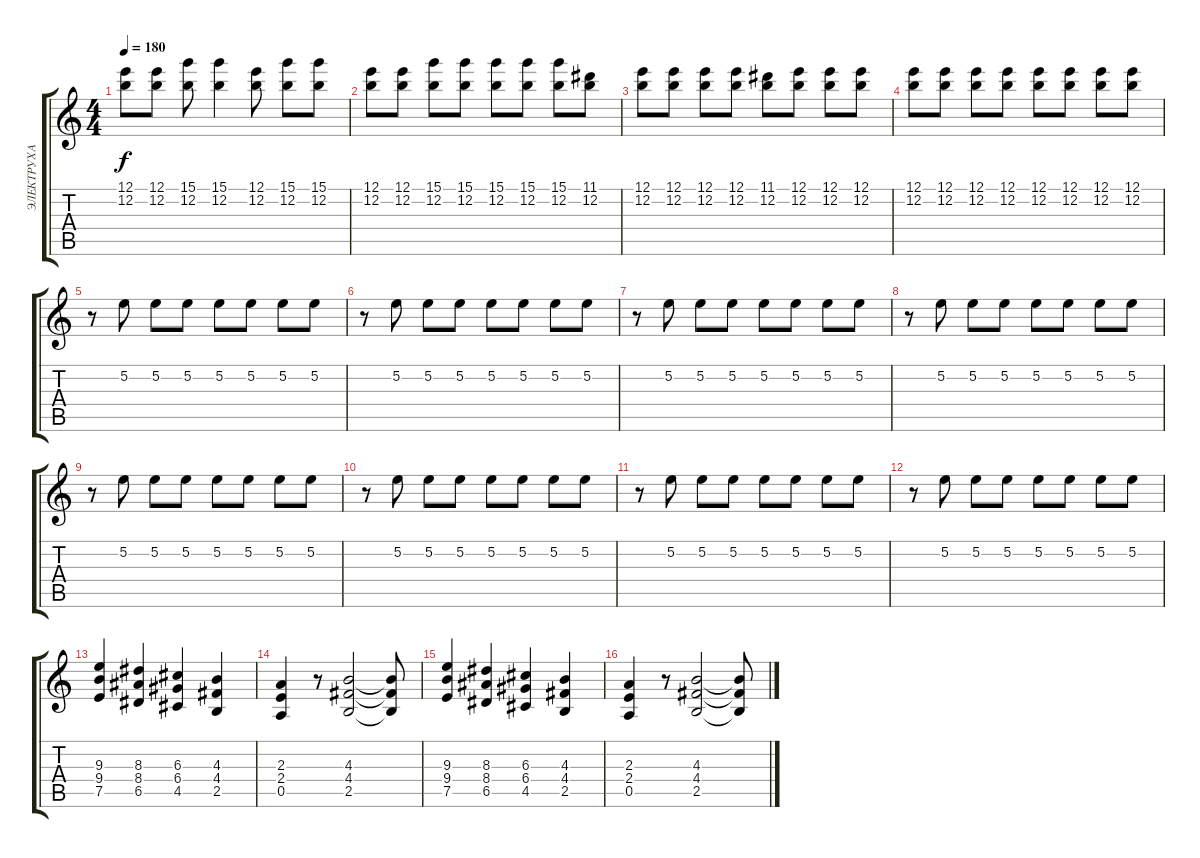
\track ("ЭЛЕКТРУХА" "ЭЛЕКТРУХА") {instrument overdrivenguitar}
\staff {score tabs}
\tuning (E4 B3 G3 D3 A2 E2) {hide}
\ts (4 4)
\tempo 180
\clef g2
\ks c
(12.1 12.2).8{dy f} (12.1 12.2).8 (15.1 12.2).8 (15.1 12.2).4 (12.1 12.2).8 (15.1 12.2).8 (15.1 12.2).8 |
(12.1 12.2).8 (12.1 12.2).8 (15.1 12.2).8 (15.1 12.2).8 (15.1 12.2).8 (15.1 12.2).8 (15.1 12.2).8 (11.1 12.2).8 |
(12.1 12.2).8 (12.1 12.2).8 (12.1 12.2).8 (12.1 12.2).8 (11.1 12.2).8 (12.1 12.2).8 (12.1 12.2).8 (12.1 12.2).8 |
(12.1 12.2).8 (12.1 12.2).8 (12.1 12.2).8 (12.1 12.2).8 (12.1 12.2).8 (12.1 12.2).8 (12.1 12.2).8 (12.1 12.2).8 |
r.8 5.2.8 5.2.8 5.2.8 5.2.8 5.2.8 5.2.8 5.2.8 |
r.8 5.2.8 5.2.8 5.2.8 5.2.8 5.2.8 5.2.8 5.2.8 |
r.8 5.2.8 5.2.8 5.2.8 5.2.8 5.2.8 5.2.8 5.2.8 |
r.8 5.2.8 5.2.8 5.2.8 5.2.8 5.2.8 5.2.8 5.2.8 |
r.8 5.2.8 5.2.8 5.2.8 5.2.8 5.2.8 5.2.8 5.2.8 |
r.8 5.2.8 5.2.8 5.2.8 5.2.8 5.2.8 5.2.8 5.2.8 |
r.8 5.2.8 5.2.8 5.2.8 5.2.8 5.2.8 5.2.8 5.2.8 |
r.8 5.2.8 5.2.8 5.2.8 5.2.8 5.2.8 5.2.8 5.2.8 |
(9.3 9.4 7.5).4 (8.3 8.4 6.5).4 (6.3 6.4 4.5).4 (4.3 4.4 2.5).4 |
(2.3 2.4 0.5).4 r.8 (4.3 4.4 2.5).2 (4.3{t} 4.4{t} 2.5{t}).8 |
(9.3 9.4 7.5).4 (8.3 8.4 6.5).4 (6.3 6.4 4.5).4 (4.3 4.4 2.5).4 |
(2.3 2.4 0.5).4 r.8 (4.3 4.4 2.5).2 (4.3{t} 4.4{t} 2.5{t}).8
